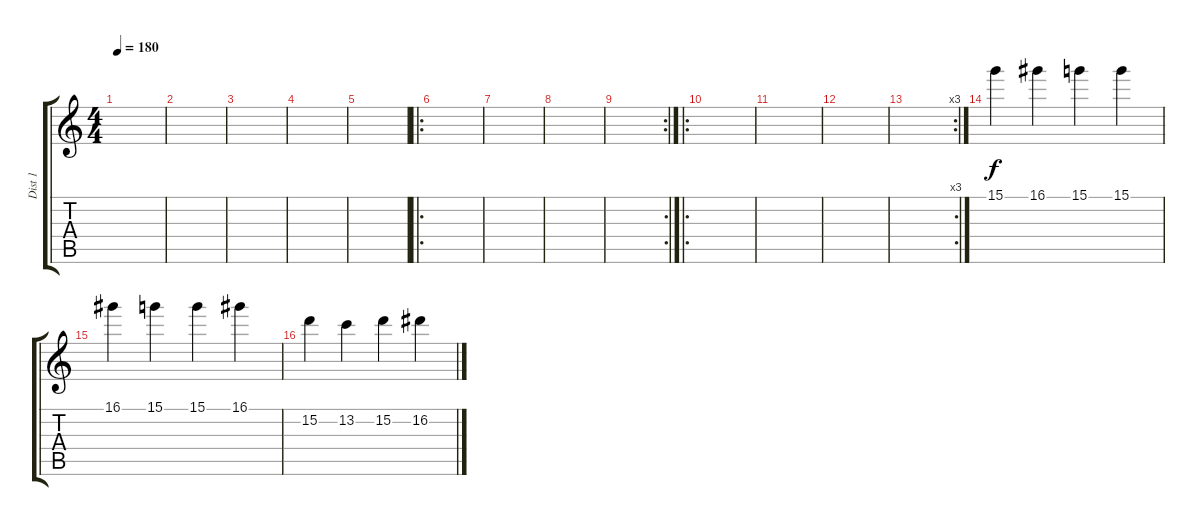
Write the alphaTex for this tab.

\track ("Dist 1" "Dist 1") {instrument distortionguitar}
\staff {score tabs}
\tuning (E4 B3 G3 D3 A2 E2) {hide}
\ts (4 4)
\tempo 180
\clef g2
\ks c
|
|
|
|
|
\ro
|
|
|
\rc 2
|
\ro
|
|
|
\rc 3
|
15.1.4 16.1.4 15.1.4 15.1.4 |
16.1.4 15.1.4 15.1.4 16.1.4 |
15.2.4 13.2.4 15.2.4 16.2.4
